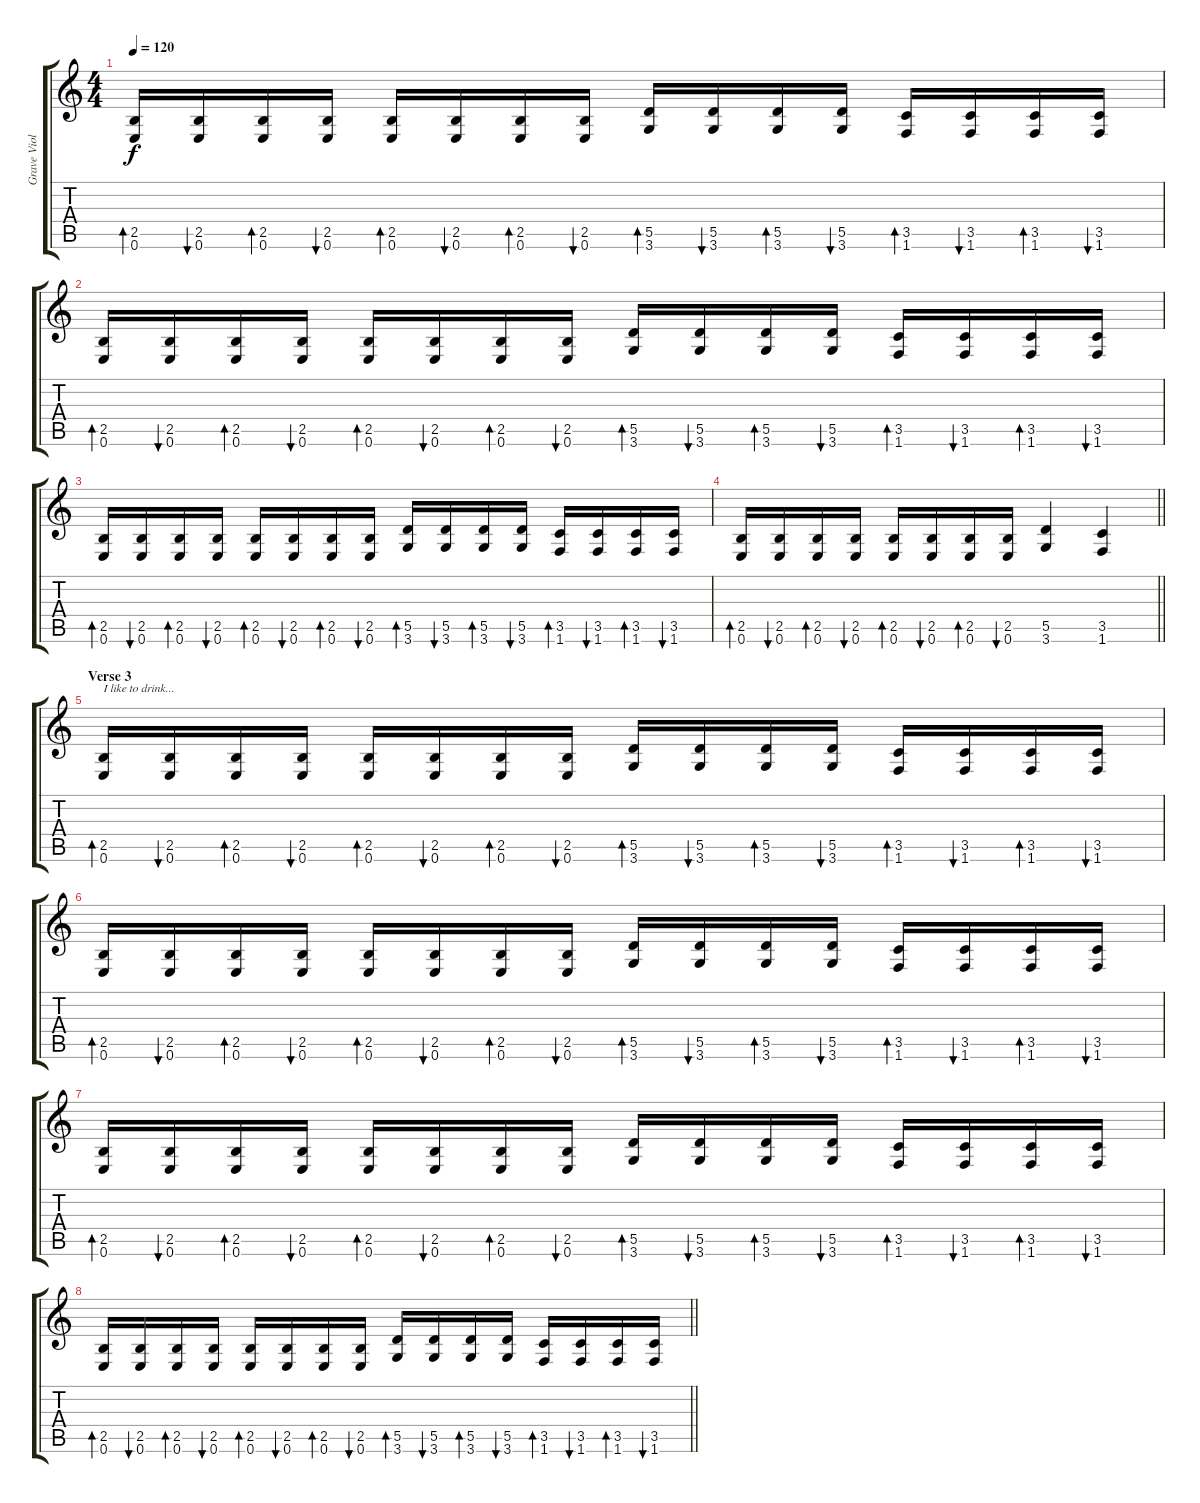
\track ("Grave Violator" "Grave Viol") {instrument distortionguitar}
\staff {score tabs}
\tuning (E4 B3 G3 D3 A2 E2) {hide}
\ts (4 4)
\tempo 120
\clef g2
\ks c
(2.5 0.6).16{bd 60 dy f} (2.5 0.6).16{bu 60} (2.5 0.6).16{bd 60} (2.5 0.6).16{bu 60} (2.5 0.6).16{bd 60} (2.5 0.6).16{bu 60} (2.5 0.6).16{bd 60} (2.5 0.6).16{bu 60} (5.5 3.6).16{bd 60} (5.5 3.6).16{bu 60} (5.5 3.6).16{bd 60} (5.5 3.6).16{bu 60} (3.5 1.6).16{bd 60} (3.5 1.6).16{bu 60} (3.5 1.6).16{bd 60} (3.5 1.6).16{bu 60} |
(2.5 0.6).16{bd 60} (2.5 0.6).16{bu 60} (2.5 0.6).16{bd 60} (2.5 0.6).16{bu 60} (2.5 0.6).16{bd 60} (2.5 0.6).16{bu 60} (2.5 0.6).16{bd 60} (2.5 0.6).16{bu 60} (5.5 3.6).16{bd 60} (5.5 3.6).16{bu 60} (5.5 3.6).16{bd 60} (5.5 3.6).16{bu 60} (3.5 1.6).16{bd 60} (3.5 1.6).16{bu 60} (3.5 1.6).16{bd 60} (3.5 1.6).16{bu 60} |
(2.5 0.6).16{bd 60} (2.5 0.6).16{bu 60} (2.5 0.6).16{bd 60} (2.5 0.6).16{bu 60} (2.5 0.6).16{bd 60} (2.5 0.6).16{bu 60} (2.5 0.6).16{bd 60} (2.5 0.6).16{bu 60} (5.5 3.6).16{bd 60} (5.5 3.6).16{bu 60} (5.5 3.6).16{bd 60} (5.5 3.6).16{bu 60} (3.5 1.6).16{bd 60} (3.5 1.6).16{bu 60} (3.5 1.6).16{bd 60} (3.5 1.6).16{bu 60} |
\barLineRight lightlight
(2.5 0.6).16{bd 60} (2.5 0.6).16{bu 60} (2.5 0.6).16{bd 60} (2.5 0.6).16{bu 60} (2.5 0.6).16{bd 60} (2.5 0.6).16{bu 60} (2.5 0.6).16{bd 60} (2.5 0.6).16{bu 60} (5.5 3.6).4 (3.5 1.6).4 |
\section ("" "Verse 3")
(2.5 0.6).16{bd 60 txt "I like to drink..."} (2.5 0.6).16{bu 60} (2.5 0.6).16{bd 60} (2.5 0.6).16{bu 60} (2.5 0.6).16{bd 60} (2.5 0.6).16{bu 60} (2.5 0.6).16{bd 60} (2.5 0.6).16{bu 60} (5.5 3.6).16{bd 60} (5.5 3.6).16{bu 60} (5.5 3.6).16{bd 60} (5.5 3.6).16{bu 60} (3.5 1.6).16{bd 60} (3.5 1.6).16{bu 60} (3.5 1.6).16{bd 60} (3.5 1.6).16{bu 60} |
(2.5 0.6).16{bd 60} (2.5 0.6).16{bu 60} (2.5 0.6).16{bd 60} (2.5 0.6).16{bu 60} (2.5 0.6).16{bd 60} (2.5 0.6).16{bu 60} (2.5 0.6).16{bd 60} (2.5 0.6).16{bu 60} (5.5 3.6).16{bd 60} (5.5 3.6).16{bu 60} (5.5 3.6).16{bd 60} (5.5 3.6).16{bu 60} (3.5 1.6).16{bd 60} (3.5 1.6).16{bu 60} (3.5 1.6).16{bd 60} (3.5 1.6).16{bu 60} |
(2.5 0.6).16{bd 60} (2.5 0.6).16{bu 60} (2.5 0.6).16{bd 60} (2.5 0.6).16{bu 60} (2.5 0.6).16{bd 60} (2.5 0.6).16{bu 60} (2.5 0.6).16{bd 60} (2.5 0.6).16{bu 60} (5.5 3.6).16{bd 60} (5.5 3.6).16{bu 60} (5.5 3.6).16{bd 60} (5.5 3.6).16{bu 60} (3.5 1.6).16{bd 60} (3.5 1.6).16{bu 60} (3.5 1.6).16{bd 60} (3.5 1.6).16{bu 60} |
\barLineRight lightlight
(2.5 0.6).16{bd 60} (2.5 0.6).16{bu 60} (2.5 0.6).16{bd 60} (2.5 0.6).16{bu 60} (2.5 0.6).16{bd 60} (2.5 0.6).16{bu 60} (2.5 0.6).16{bd 60} (2.5 0.6).16{bu 60} (5.5 3.6).16{bd 60} (5.5 3.6).16{bu 60} (5.5 3.6).16{bd 60} (5.5 3.6).16{bu 60} (3.5 1.6).16{bd 60} (3.5 1.6).16{bu 60} (3.5 1.6).16{bd 60} (3.5 1.6).16{bu 60}
